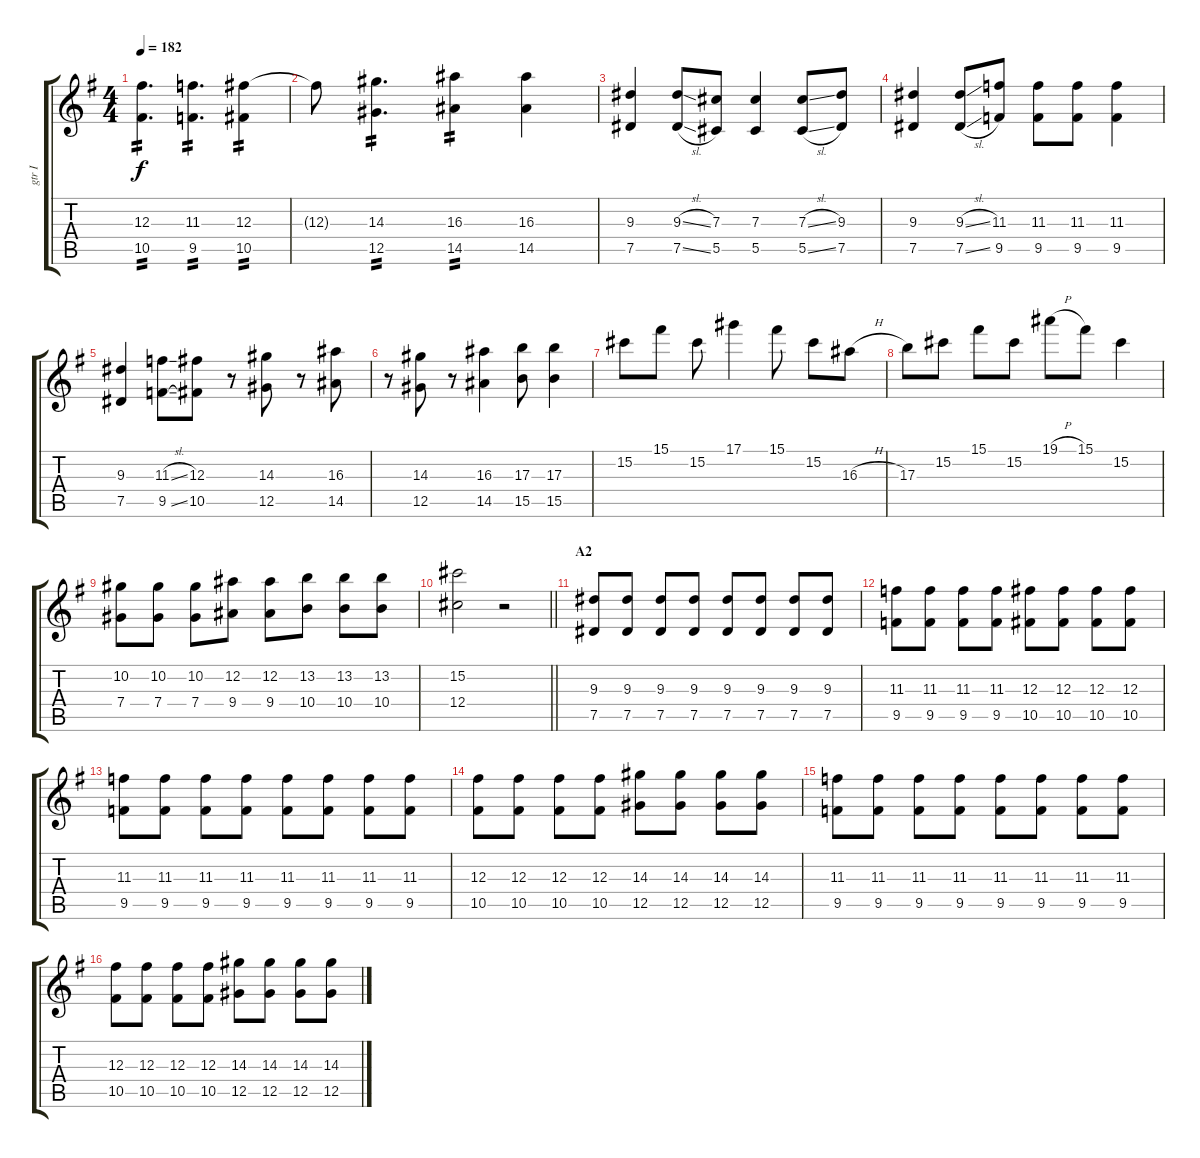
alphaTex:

\track ("gtr I" "gtr I") {instrument distortionguitar}
\staff {score tabs}
\tuning (Eb4 Bb3 Gb3 Db3 Ab2 Eb2) {hide}
\ts (4 4)
\tempo 182
\clef g2
\ks g
(12.3 10.5).4{d tp 2 dy f} (11.3 9.5).4{d tp 2} (12.3 10.5).4{tp 2} |
12.3{t}.8 (14.3 12.5).4{d tp 2} (16.3 14.5).4{tp 2} (16.3 14.5).4 |
(9.3 7.5).4 (9.3{sl} 7.5{sl}).8 (7.3 5.5).8 (7.3 5.5).4 (7.3{sl} 5.5{sl}).8 (9.3 7.5).8 |
(9.3 7.5).4 (9.3{sl} 7.5{sl}).8 (11.3 9.5).8 (11.3 9.5).8 (11.3 9.5).8 (11.3 9.5).4 |
(9.3 7.5).4 (11.3{sl} 9.5{sl}).8 (12.3 10.5).8 r.8 (14.3 12.5).8 r.8 (16.3 14.5).8 |
r.8 (14.3 12.5).8 r.8 (16.3 14.5).4 (17.3 15.5).8 (17.3 15.5).4 |
15.2.8 15.1.8 15.2.8 17.1.4 15.1.8 15.2.8 16.3{h}.8 |
17.3.8 15.2.8 15.1.8 15.2.8 19.1{h}.8 15.1.8 15.2.4 |
(10.2 7.4).8 (10.2 7.4).8 (10.2 7.4).8 (12.2 9.4).8 (12.2 9.4).8 (13.2 10.4).8 (13.2 10.4).8 (13.2 10.4).8 |
\barLineRight lightlight
(15.2 12.4).2 r.2 |
\section ("" "A2")
(9.3 7.5).8 (9.3 7.5).8 (9.3 7.5).8 (9.3 7.5).8 (9.3 7.5).8 (9.3 7.5).8 (9.3 7.5).8 (9.3 7.5).8 |
(11.3 9.5).8 (11.3 9.5).8 (11.3 9.5).8 (11.3 9.5).8 (12.3 10.5).8 (12.3 10.5).8 (12.3 10.5).8 (12.3 10.5).8 |
(11.3 9.5).8 (11.3 9.5).8 (11.3 9.5).8 (11.3 9.5).8 (11.3 9.5).8 (11.3 9.5).8 (11.3 9.5).8 (11.3 9.5).8 |
(12.3 10.5).8 (12.3 10.5).8 (12.3 10.5).8 (12.3 10.5).8 (14.3 12.5).8 (14.3 12.5).8 (14.3 12.5).8 (14.3 12.5).8 |
(11.3 9.5).8 (11.3 9.5).8 (11.3 9.5).8 (11.3 9.5).8 (11.3 9.5).8 (11.3 9.5).8 (11.3 9.5).8 (11.3 9.5).8 |
(12.3 10.5).8 (12.3 10.5).8 (12.3 10.5).8 (12.3 10.5).8 (14.3 12.5).8 (14.3 12.5).8 (14.3 12.5).8 (14.3 12.5).8
